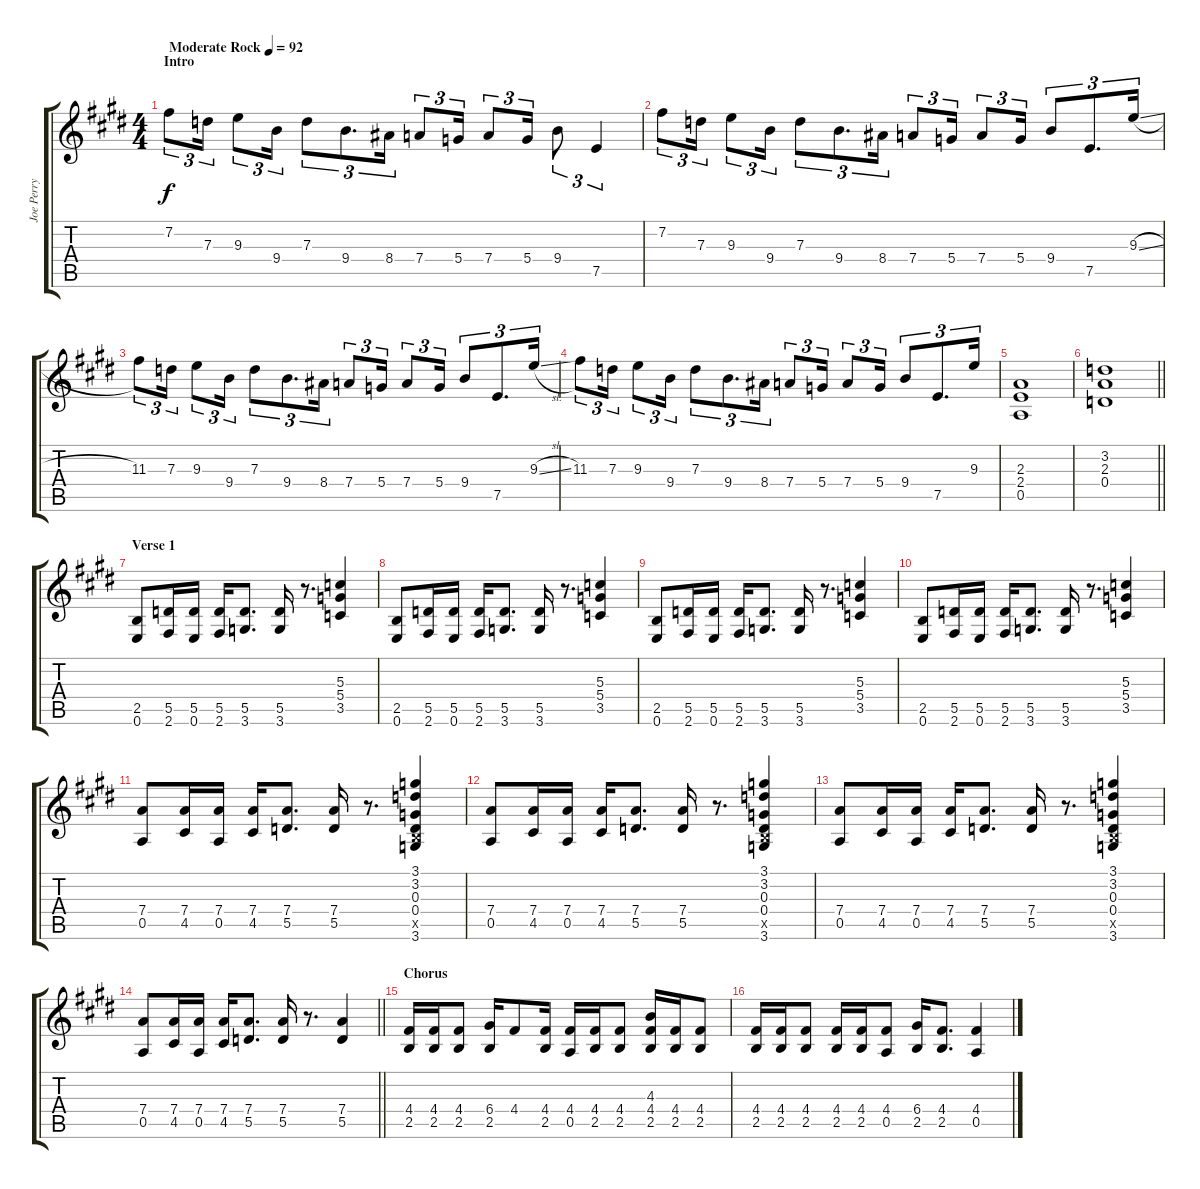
\track ("Joe Perry" "Joe Perry") {instrument distortionguitar}
\staff {score tabs}
\tuning (E4 B3 G3 D3 A2 E2) {hide}
\ts (4 4)
\section ("" "Intro")
\tempo (92 "Moderate Rock")
\clef g2
\ks e
7.2.8{tu (3 2) dy f instrument distortionguitar} 7.3.16{tu (3 2)} 9.3.8{tu (3 2)} 9.4.16{tu (3 2)} 7.3.8{tu (3 2)} 9.4.8{d tu (3 2)} 8.4.16{tu (3 2)} 7.4.8{tu (3 2)} 5.4.16{tu (3 2)} 7.4.8{tu (3 2)} 5.4.16{tu (3 2)} 9.4.8{tu (3 2)} 7.5.4{tu (3 2)} |
7.2.8{tu (3 2)} 7.3.16{tu (3 2)} 9.3.8{tu (3 2)} 9.4.16{tu (3 2)} 7.3.8{tu (3 2)} 9.4.8{d tu (3 2)} 8.4.16{tu (3 2)} 7.4.8{tu (3 2)} 5.4.16{tu (3 2)} 7.4.8{tu (3 2)} 5.4.16{tu (3 2)} 9.4.8{tu (3 2)} 7.5.8{d tu (3 2)} 9.3{sl}.16{tu (3 2)} |
11.3.8{tu (3 2)} 7.3.16{tu (3 2)} 9.3.8{tu (3 2)} 9.4.16{tu (3 2)} 7.3.8{tu (3 2)} 9.4.8{d tu (3 2)} 8.4.16{tu (3 2)} 7.4.8{tu (3 2)} 5.4.16{tu (3 2)} 7.4.8{tu (3 2)} 5.4.16{tu (3 2)} 9.4.8{tu (3 2)} 7.5.8{d tu (3 2)} 9.3{sl}.16{tu (3 2)} |
11.3.8{tu (3 2)} 7.3.16{tu (3 2)} 9.3.8{tu (3 2)} 9.4.16{tu (3 2)} 7.3.8{tu (3 2)} 9.4.8{d tu (3 2)} 8.4.16{tu (3 2)} 7.4.8{tu (3 2)} 5.4.16{tu (3 2)} 7.4.8{tu (3 2)} 5.4.16{tu (3 2)} 9.4.8{tu (3 2)} 7.5.8{d tu (3 2)} 9.3.16{tu (3 2)} |
(2.3 2.4 0.5).1 |
\barLineRight lightlight
(3.2 2.3 0.4).1 |
\section ("" "Verse 1")
(2.5 0.6).8 (5.5 2.6).16 (5.5 0.6).16 (5.5 2.6).16 (5.5 3.6).8{d} (5.5 3.6).16 r.8{d} (5.3 5.4 3.5).4 |
(2.5 0.6).8 (5.5 2.6).16 (5.5 0.6).16 (5.5 2.6).16 (5.5 3.6).8{d} (5.5 3.6).16 r.8{d} (5.3 5.4 3.5).4 |
(2.5 0.6).8 (5.5 2.6).16 (5.5 0.6).16 (5.5 2.6).16 (5.5 3.6).8{d} (5.5 3.6).16 r.8{d} (5.3 5.4 3.5).4 |
(2.5 0.6).8 (5.5 2.6).16 (5.5 0.6).16 (5.5 2.6).16 (5.5 3.6).8{d} (5.5 3.6).16 r.8{d} (5.3 5.4 3.5).4 |
(7.4 0.5).8 (7.4 4.5).16 (7.4 0.5).16 (7.4 4.5).16 (7.4 5.5).8{d} (7.4 5.5).16 r.8{d} (3.1 3.2 0.3 0.4 2.5{x} 3.6).4 |
(7.4 0.5).8 (7.4 4.5).16 (7.4 0.5).16 (7.4 4.5).16 (7.4 5.5).8{d} (7.4 5.5).16 r.8{d} (3.1 3.2 0.3 0.4 2.5{x} 3.6).4 |
(7.4 0.5).8 (7.4 4.5).16 (7.4 0.5).16 (7.4 4.5).16 (7.4 5.5).8{d} (7.4 5.5).16 r.8{d} (3.1 3.2 0.3 0.4 2.5{x} 3.6).4 |
\barLineRight lightlight
(7.4 0.5).8 (7.4 4.5).16 (7.4 0.5).16 (7.4 4.5).16 (7.4 5.5).8{d} (7.4 5.5).16 r.8{d} (7.4 5.5).4 |
\section ("" "Chorus")
(4.4 2.5).16 (4.4 2.5).16 (4.4 2.5).8 (6.4 2.5).16 4.4.8 (4.4 2.5).16 (4.4 0.5).16 (4.4 2.5).16 (4.4 2.5).8 (4.3 4.4 2.5).16 (4.4 2.5).16 (4.4 2.5).8 |
(4.4 2.5).16 (4.4 2.5).16 (4.4 2.5).8 (4.4 2.5).16 (4.4 2.5).16 (4.4 0.5).8 (6.4 2.5).16 (4.4 2.5).8{d} (4.4 0.5).4
